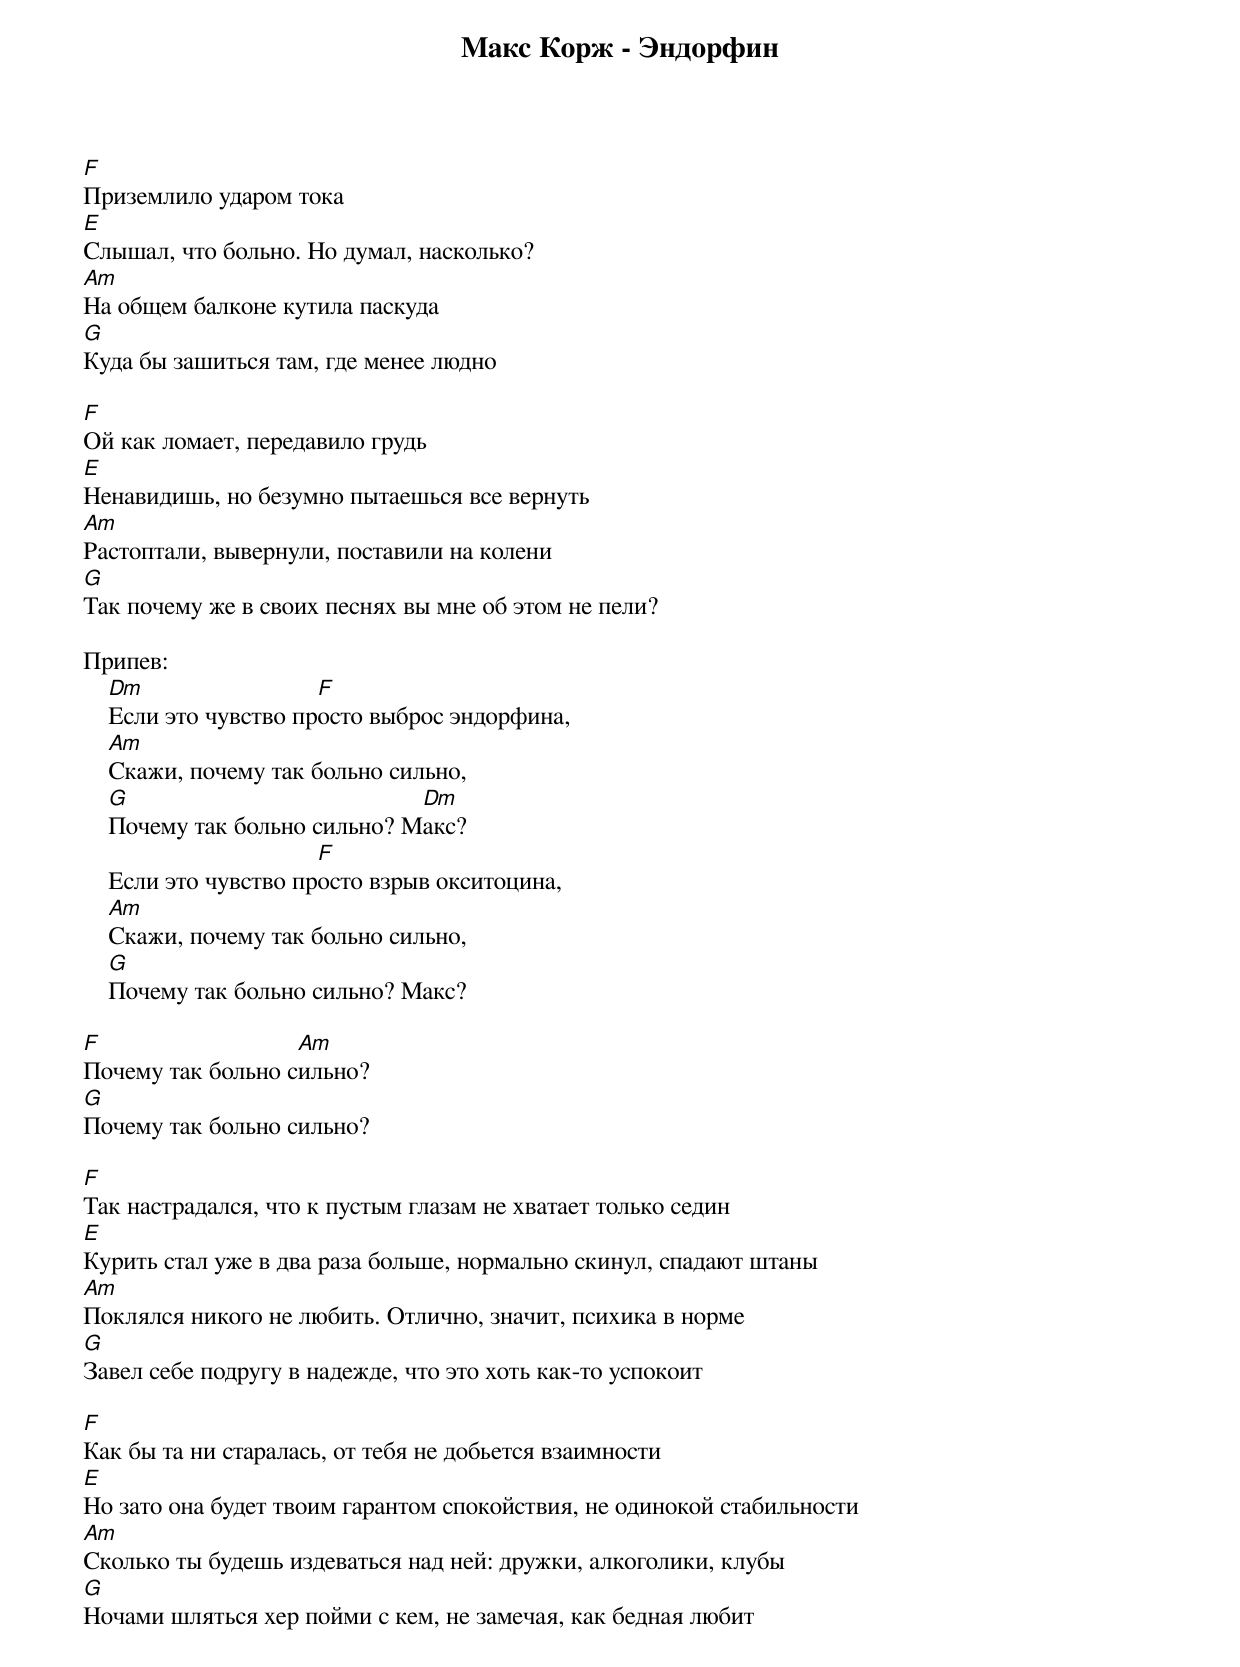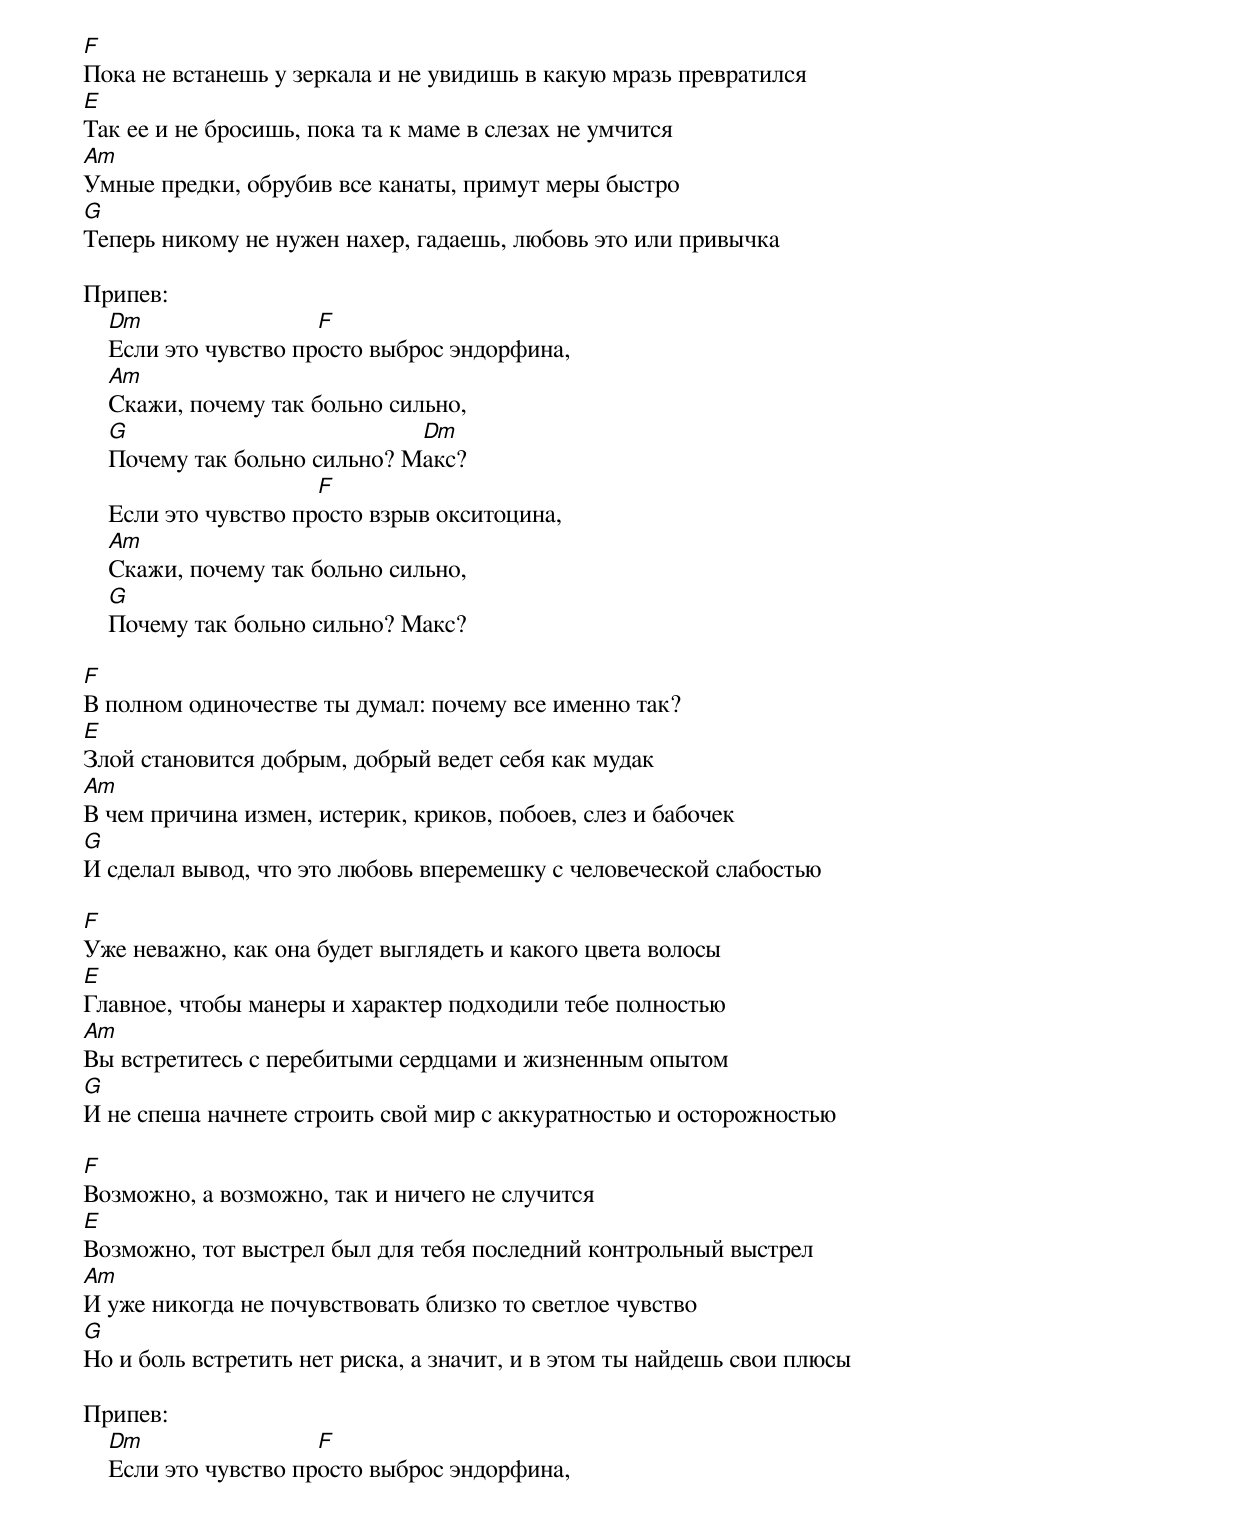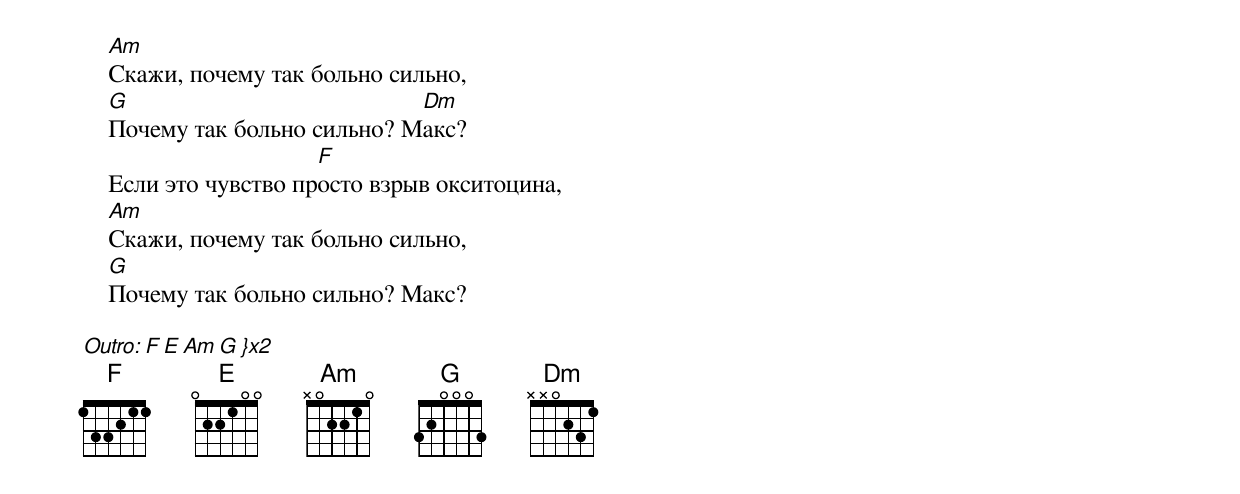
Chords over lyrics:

Макс Корж - Эндорфин

F
Приземлило ударом тока
E
Слышал, что больно. Но думал, насколько?
Am
На общем балконе кутила паскуда
G
Куда бы зашиться там, где менее людно

F
Ой как ломает, передавило грудь
E
Ненавидишь, но безумно пытаешься все вернуть
Am
Растоптали, вывернули, поставили на колени
G
Так почему же в своих песнях вы мне об этом не пели?

Припев:
    Dm                 F
    Если это чувство просто выброс эндорфина,
    Am
    Скажи, почему так больно сильно,
    G                          Dm
    Почему так больно сильно? Макс?
                       F
    Если это чувство просто взрыв окситоцина,
    Am
    Скажи, почему так больно сильно,
    G
    Почему так больно сильно? Макс?

F                  Am
Почему так больно сильно?
G
Почему так больно сильно?

F
Так настрадался, что к пустым глазам не хватает только седин
E
Курить стал уже в два раза больше, нормально скинул, спадают штаны
Am
Поклялся никого не любить. Отлично, значит, психика в норме
G
Завел себе подругу в надежде, что это хоть как-то успокоит

F
Как бы та ни старалась, от тебя не добьется взаимности
E
Но зато она будет твоим гарантом спокойствия, не одинокой стабильности
Am
Сколько ты будешь издеваться над ней: дружки, алкоголики, клубы
G
Ночами шляться хер пойми с кем, не замечая, как бедная любит

F
Пока не встанешь у зеркала и не увидишь в какую мразь превратился
E
Так ее и не бросишь, пока та к маме в слезах не умчится
Am
Умные предки, обрубив все канаты, примут меры быстро
G
Теперь никому не нужен нахер, гадаешь, любовь это или привычка

Припев:
    Dm                 F
    Если это чувство просто выброс эндорфина,
    Am
    Скажи, почему так больно сильно,
    G                          Dm
    Почему так больно сильно? Макс?
                       F
    Если это чувство просто взрыв окситоцина,
    Am
    Скажи, почему так больно сильно,
    G
    Почему так больно сильно? Макс?

F
В полном одиночестве ты думал: почему все именно так?
E
Злой становится добрым, добрый ведет себя как мудак
Am
В чем причина измен, истерик, криков, побоев, слез и бабочек
G
И сделал вывод, что это любовь вперемешку с человеческой слабостью

F
Уже неважно, как она будет выглядеть и какого цвета волосы
E
Главное, чтобы манеры и характер подходили тебе полностью
Am
Вы встретитесь с перебитыми сердцами и жизненным опытом
G
И не спеша начнете строить свой мир с аккуратностью и осторожностью

F
Возможно, а возможно, так и ничего не случится
E
Возможно, тот выстрел был для тебя последний контрольный выстрел
Am
И уже никогда не почувствовать близко то светлое чувство
G
Но и боль встретить нет риска, а значит, и в этом ты найдешь свои плюсы

Припев:
    Dm                 F
    Если это чувство просто выброс эндорфина,
    Am
    Скажи, почему так больно сильно,
    G                          Dm
    Почему так больно сильно? Макс?
                       F
    Если это чувство просто взрыв окситоцина,
    Am
    Скажи, почему так больно сильно,
    G
    Почему так больно сильно? Макс?

Outro: F E Am G }x2
